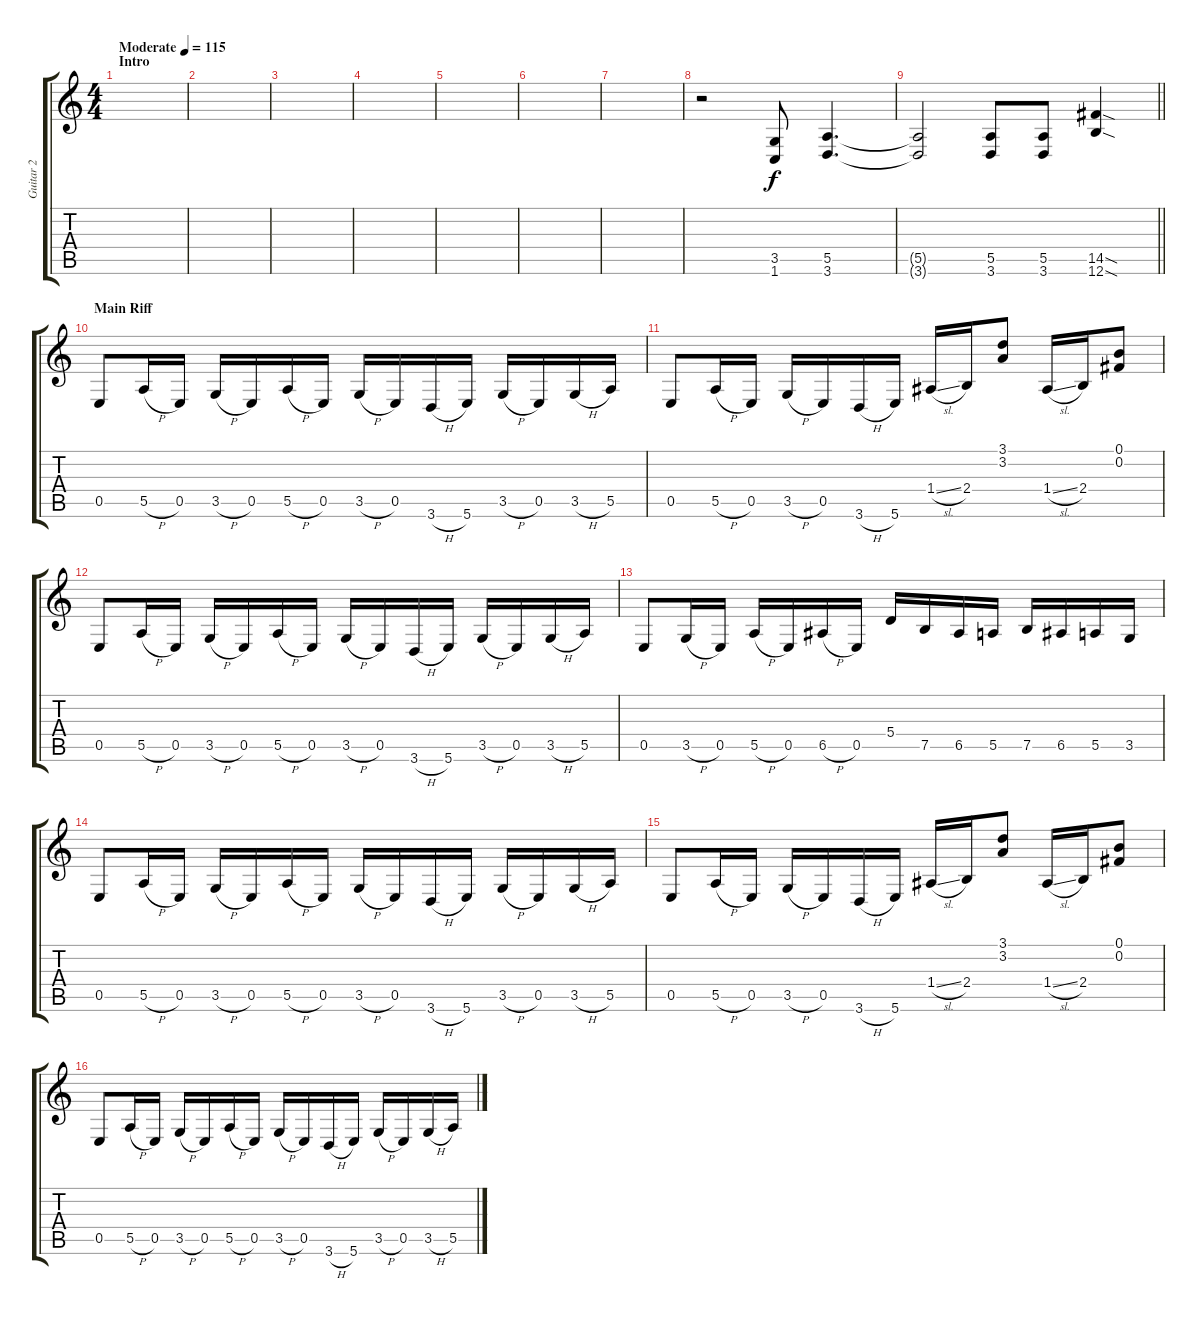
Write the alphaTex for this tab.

\track ("Guitar 2" "Guitar 2") {instrument overdrivenguitar}
\staff {score tabs}
\tuning (B3 Gb3 D3 A2 E2 B1) {hide}
\ts (4 4)
\section ("" "Intro")
\tempo (115 "Moderate")
\clef g2
\ks c
|
|
|
|
|
|
|
r.2 (3.5 1.6).8 (5.5 3.6).4{d} |
\barLineRight lightlight
(5.5{t} 3.6{t}).2 (5.5 3.6).8 (5.5 3.6).8 (14.5{sod} 12.6{sod}).4 |
\section ("" "Main Riff")
0.5.8 5.5{h}.16 0.5.16 3.5{h}.16 0.5.16 5.5{h}.16 0.5.16 3.5{h}.16 0.5.16 3.6{h}.16 5.6.16 3.5{h}.16 0.5.16 3.5{h}.16 5.5.16 |
0.5.8 5.5{h}.16 0.5.16 3.5{h}.16 0.5.16 3.6{h}.16 5.6.16 1.4{sl}.16 2.4.16 (3.1 3.2).8 1.4{sl}.16 2.4.16 (0.1 0.2).8 |
0.5.8 5.5{h}.16 0.5.16 3.5{h}.16 0.5.16 5.5{h}.16 0.5.16 3.5{h}.16 0.5.16 3.6{h}.16 5.6.16 3.5{h}.16 0.5.16 3.5{h}.16 5.5.16 |
0.5.8 3.5{h}.16 0.5.16 5.5{h}.16 0.5.16 6.5{h}.16 0.5.16 5.4.16 7.5.16 6.5.16 5.5.16 7.5.16 6.5.16 5.5.16 3.5.16 |
0.5.8 5.5{h}.16 0.5.16 3.5{h}.16 0.5.16 5.5{h}.16 0.5.16 3.5{h}.16 0.5.16 3.6{h}.16 5.6.16 3.5{h}.16 0.5.16 3.5{h}.16 5.5.16 |
0.5.8 5.5{h}.16 0.5.16 3.5{h}.16 0.5.16 3.6{h}.16 5.6.16 1.4{sl}.16 2.4.16 (3.1 3.2).8 1.4{sl}.16 2.4.16 (0.1 0.2).8 |
0.5.8 5.5{h}.16 0.5.16 3.5{h}.16 0.5.16 5.5{h}.16 0.5.16 3.5{h}.16 0.5.16 3.6{h}.16 5.6.16 3.5{h}.16 0.5.16 3.5{h}.16 5.5.16
